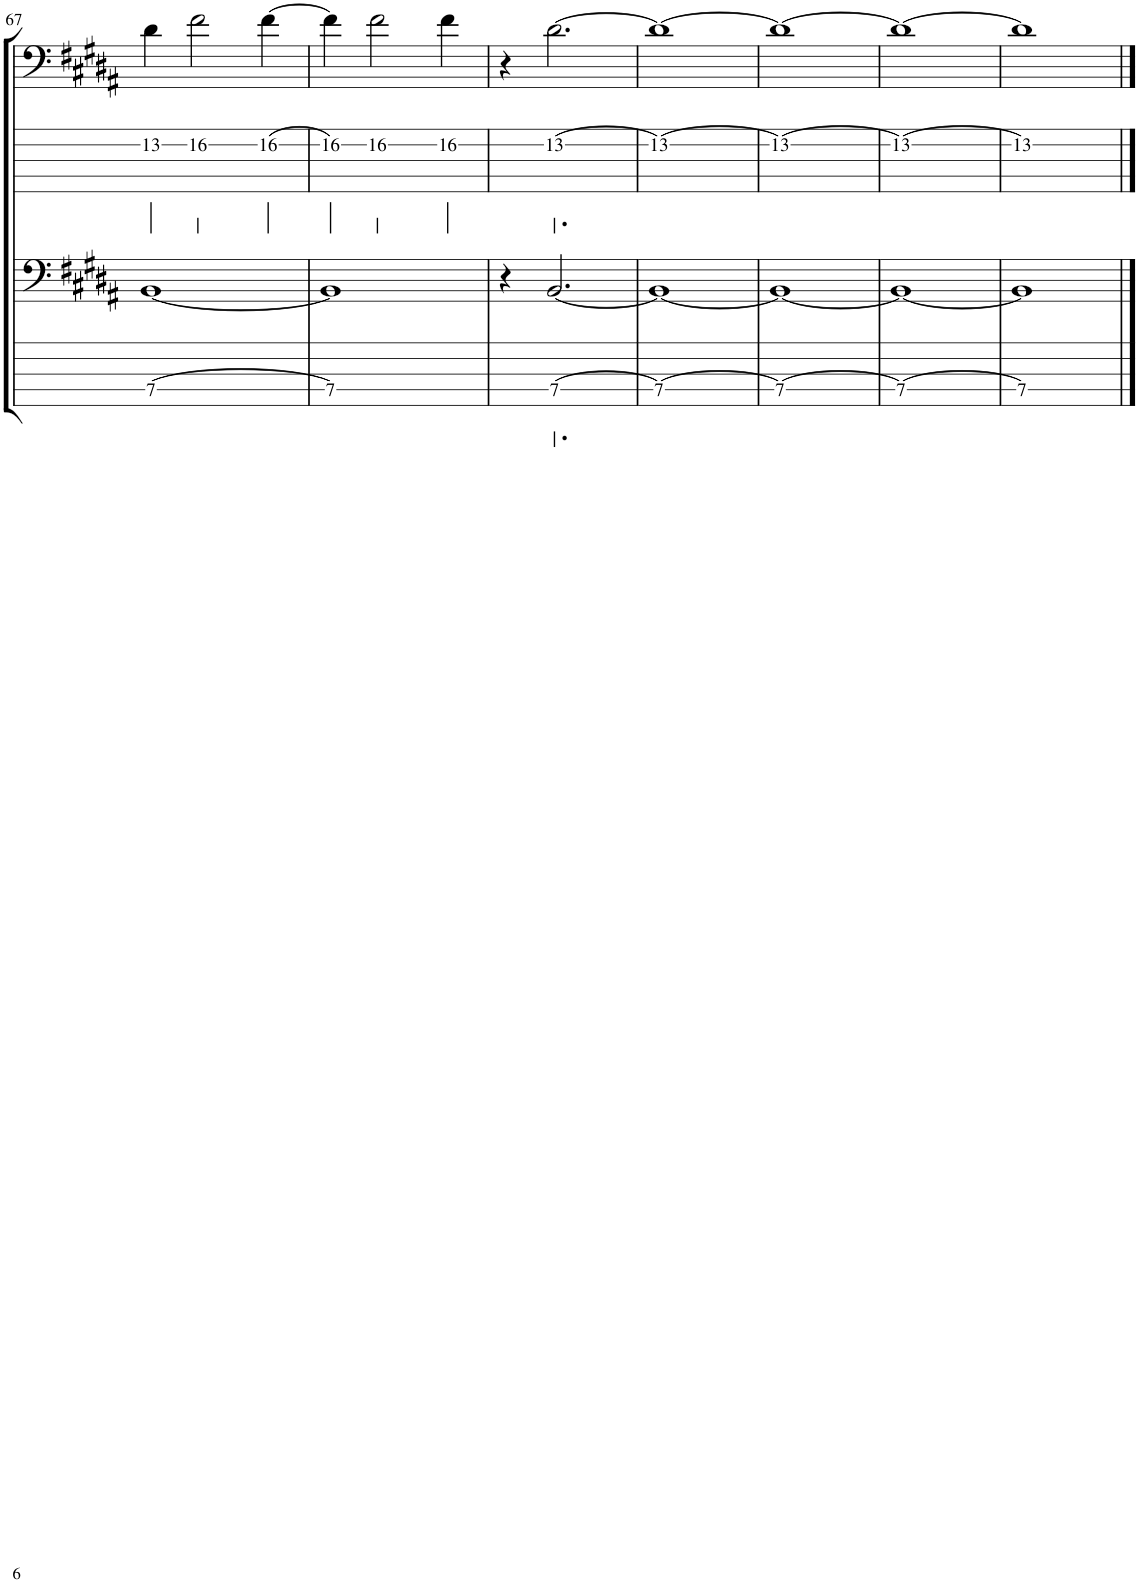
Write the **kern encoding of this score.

**kern	**kern	**kern	**kern
*part4	*part3	*part2	*part1
*staff4	*staff3	*staff2	*staff1
*I"5-str. Electric Bass (Tablature)	*I"5-str. Electric Bass (Tablature)	*I"5-str. Electric Bass (Tablature)	*I"5-str. Electric Bass (Tablature)
*I'Elec b	*I'Elec b	*I'Elec b	*I'Elec b
!!LO:PB:g=z
*	*clefF4	*	*clefF4
*Trd7c12	*Trd7c12	*Trd7c12	*Trd7c12
*k[f#c#g#d#a#]	*k[f#c#g#d#a#]	*k[f#c#g#d#a#]	*k[f#c#g#d#a#]
*M4/4	*M4/4	*M4/4	*M4/4
=67	=67	=67	=67
[1BB	[1BB	4d#\	4d#\
.	.	2f#\	2f#\
.	.	[4f#\	[4f#\
=68	=68	=68	=68
1BB]	1BB]	4f#\]	4f#\]
.	.	2f#\	2f#\
.	.	4f#\	4f#\
=69	=69	=69	=69
4r	4r	4r	4r
[2.BB\	[2.BB/	[2.d#\	[2.d#\
=70	=70	=70	=70
1BB_	1BB_	1d#_	1d#_
=71	=71	=71	=71
1BB_	1BB_	1d#_	1d#_
=72	=72	=72	=72
1BB_	1BB_	1d#_	1d#_
=73	=73	=73	=73
1BB]	1BB]	1d#]	1d#]
==	==	==	==
*-	*-	*-	*-
